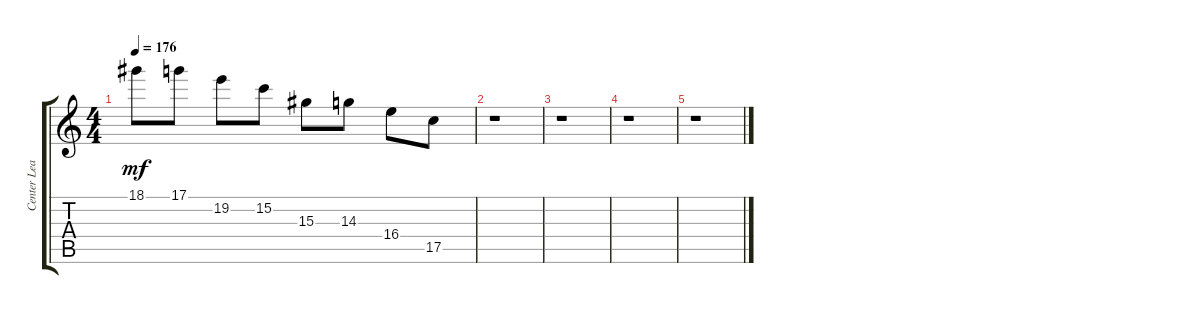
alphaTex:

\track ("Center Lead 2" "Center Lea") {instrument overdrivenguitar}
\staff {score tabs}
\tuning (D4 A3 F3 C3 G2 C2) {hide}
\ts (4 4)
\tempo 176
\clef g2
\ks aminor
18.1.8{dy mf} 17.1.8 19.2.8 15.2.8 15.3.8 14.3.8 16.4.8 17.5.8 |
r.1 |
r.1 |
r.1 |
r.1
